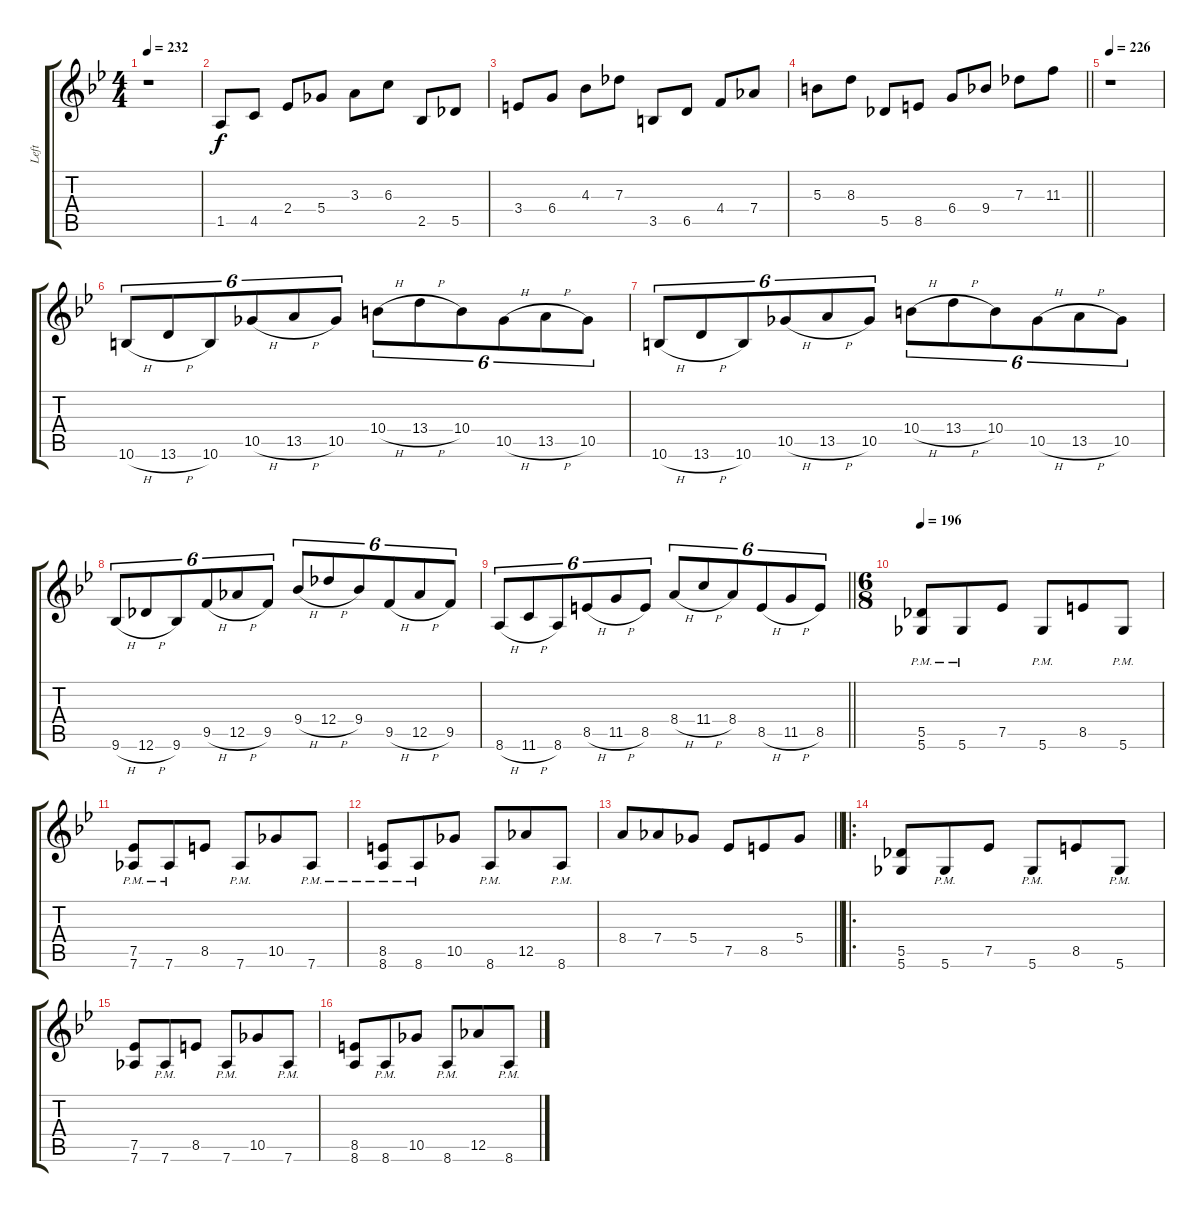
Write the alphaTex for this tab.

\track ("Left" "Left") {instrument overdrivenguitar}
\staff {score tabs}
\tuning (Eb4 Bb3 Gb3 Db3 Ab2 Db2) {hide}
\ts (4 4)
\tempo 232
\clef g2
\ks bb
r.1{dy f instrument overdrivenguitar} |
1.5.8 4.5.8 2.4.8 5.4.8 3.3.8 6.3.8 2.5.8 5.5.8 |
3.4.8 6.4.8 4.3.8 7.3.8 3.5.8 6.5.8 4.4.8 7.4.8 |
\barLineRight lightlight
5.3.8 8.3.8 5.5.8 8.5.8 6.4.8 9.4.8 7.3.8 11.3.8 |
\tempo 226
r.1 |
10.6{h}.8{tu (6 4)} 13.6{h}.8{tu (6 4)} 10.6.8{tu (6 4)} 10.5{h}.8{tu (6 4)} 13.5{h}.8{tu (6 4)} 10.5.8{tu (6 4)} 10.4{h}.8{tu (6 4)} 13.4{h}.8{tu (6 4)} 10.4.8{tu (6 4)} 10.5{h}.8{tu (6 4)} 13.5{h}.8{tu (6 4)} 10.5.8{tu (6 4)} |
10.6{h}.8{tu (6 4)} 13.6{h}.8{tu (6 4)} 10.6.8{tu (6 4)} 10.5{h}.8{tu (6 4)} 13.5{h}.8{tu (6 4)} 10.5.8{tu (6 4)} 10.4{h}.8{tu (6 4)} 13.4{h}.8{tu (6 4)} 10.4.8{tu (6 4)} 10.5{h}.8{tu (6 4)} 13.5{h}.8{tu (6 4)} 10.5.8{tu (6 4)} |
9.6{h}.8{tu (6 4)} 12.6{h}.8{tu (6 4)} 9.6.8{tu (6 4)} 9.5{h}.8{tu (6 4)} 12.5{h}.8{tu (6 4)} 9.5.8{tu (6 4)} 9.4{h}.8{tu (6 4)} 12.4{h}.8{tu (6 4)} 9.4.8{tu (6 4)} 9.5{h}.8{tu (6 4)} 12.5{h}.8{tu (6 4)} 9.5.8{tu (6 4)} |
\barLineRight lightlight
8.6{h}.8{tu (6 4)} 11.6{h}.8{tu (6 4)} 8.6.8{tu (6 4)} 8.5{h}.8{tu (6 4)} 11.5{h}.8{tu (6 4)} 8.5.8{tu (6 4)} 8.4{h}.8{tu (6 4)} 11.4{h}.8{tu (6 4)} 8.4.8{tu (6 4)} 8.5{h}.8{tu (6 4)} 11.5{h}.8{tu (6 4)} 8.5.8{tu (6 4)} |
\ts (6 8)
\tempo 196
(5.5{pm} 5.6{pm}).8 5.6{pm}.8 7.5.8 5.6{pm}.8 8.5.8 5.6{pm}.8 |
(7.5{pm} 7.6{pm}).8 7.6{pm}.8 8.5.8 7.6{pm}.8 10.5.8 7.6{pm}.8 |
(8.5{pm} 8.6{pm}).8 8.6{pm}.8 10.5.8 8.6{pm}.8 12.5.8 8.6{pm}.8 |
\barLineRight lightlight
8.4.8 7.4.8 5.4.8 7.5.8 8.5.8 5.4.8 |
\ro
(5.5 5.6).8 5.6{pm}.8 7.5.8 5.6{pm}.8 8.5.8 5.6{pm}.8 |
(7.5 7.6).8 7.6{pm}.8 8.5.8 7.6{pm}.8 10.5.8 7.6{pm}.8 |
(8.5 8.6).8 8.6{pm}.8 10.5.8 8.6{pm}.8 12.5.8 8.6{pm}.8
